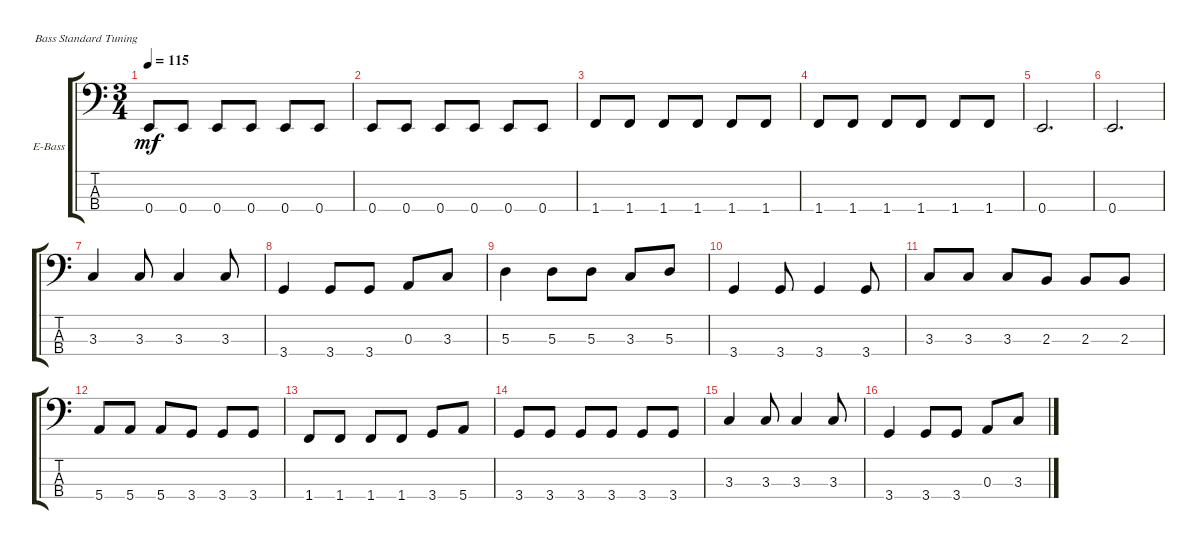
\defaultSystemsLayout 4
\bracketExtendMode groupsimilarinstruments
\firstSystemTrackNameOrientation horizontal
\otherSystemsTrackNameOrientation horizontal
\track ("Electric Bass" "E-Bass") {multiBarRest instrument electricbassfinger}
\staff {score tabs}
\tuning (G2 D2 A1 E1)
\ts (3 4)
\tempo 115
\clef f4
\ks aminor
0.4.8{dy mf} 0.4.8 0.4.8 0.4.8 0.4.8 0.4.8 |
0.4.8 0.4.8 0.4.8 0.4.8 0.4.8 0.4.8 |
1.4.8 1.4.8 1.4.8 1.4.8 1.4.8 1.4.8 |
1.4.8 1.4.8 1.4.8 1.4.8 1.4.8 1.4.8 |
0.4.2{d} |
0.4.2{d} |
3.3.4 3.3.8 3.3.4 3.3.8 |
3.4.4 3.4.8 3.4.8 0.3.8 3.3.8 |
5.3.4 5.3.8 5.3.8 3.3.8 5.3.8 |
3.4.4 3.4.8 3.4.4 3.4.8 |
3.3.8 3.3.8 3.3.8 2.3.8 2.3.8 2.3.8 |
5.4.8 5.4.8 5.4.8 3.4.8 3.4.8 3.4.8 |
1.4.8 1.4.8 1.4.8 1.4.8 3.4.8 5.4.8 |
3.4.8 3.4.8 3.4.8 3.4.8 3.4.8 3.4.8 |
3.3.4 3.3.8 3.3.4 3.3.8 |
3.4.4 3.4.8 3.4.8 0.3.8 3.3.8
